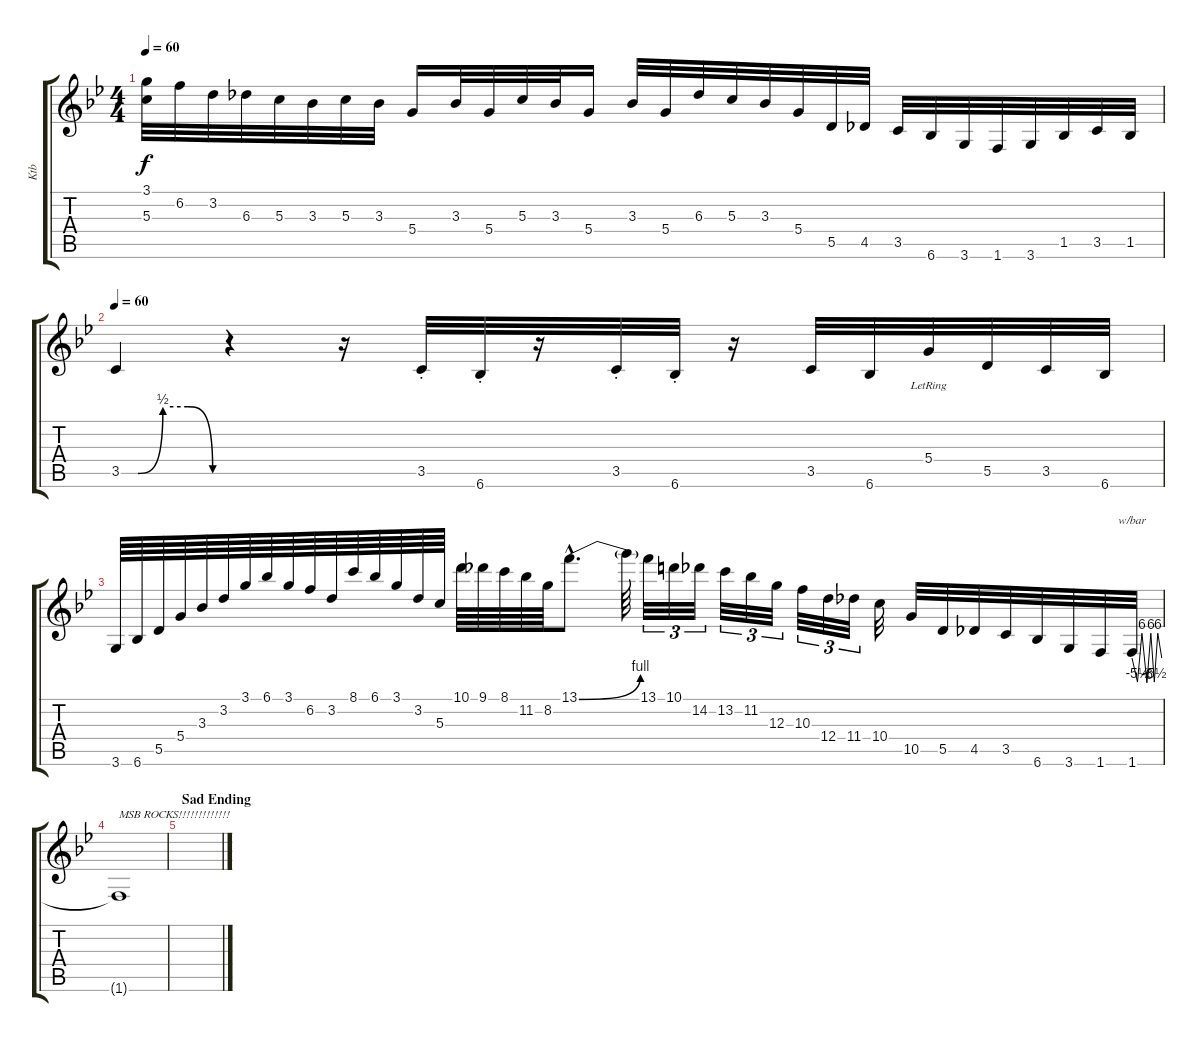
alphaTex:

\track ("Ktb" "Ktb") {instrument distortionguitar}
\staff {score tabs}
\tuning (E4 B3 G3 D3 A2 E2) {hide}
\ts (4 4)
\tempo 60
\clef g2
\ks gminor
(3.1 5.3{t}).32{dy f} 6.2.32 3.2.32 6.3.32 5.3.32 3.3.32 5.3.32 3.3.32 5.4.16 3.3.32 5.4.32 5.3.32 3.3.32 5.4.16 3.3.32 5.4.32 6.3.32 5.3.32 3.3.32 5.4.32 5.5.32 4.5.32 3.5.32 6.6.32 3.6.32 1.6.32 3.6.32 1.5.32 3.5.32 1.5.32 |
\tempo 60
3.5{be (custom 0 0 10 0 25 2 40 2 55 0 60 0)}.4 r.4 r.16 3.5{st}.32 6.6{st}.32 r.16 3.5{st}.32 6.6{st}.32 r.16 3.5.32 6.6.32 5.4{lr}.32 5.5.32 3.5.32 6.6.32 |
3.6.64 6.6.64 5.5.64 5.4.64 3.3.64 3.2.64 3.1.64 6.1.64 3.1.64 6.2.64 3.2.64 8.1.64 6.1.64 3.1.64 3.2.64 5.3.64 10.1.64 9.1.64 8.1.64 11.2.64 8.2.64 13.1{be (bend 0 0 60 4) hac}.8{d} 13.1{t}.64 13.1.32{tu (3 2)} 10.1.32{tu (3 2)} 14.2.32{tu (3 2)} 13.2.32{tu (3 2)} 11.2.32{tu (3 2)} 12.3.32{tu (3 2)} 10.3.32{tu (3 2)} 12.4.32{tu (3 2)} 11.4.32{tu (3 2)} 10.4.32 10.5.32 5.5.32 4.5.32 3.5.32 6.6.32 3.6.32 1.6.32 1.6.32{tbe (custom default 0 0 11 -22 20 24 30 -24 38 24 45 -22 52 24 60 0)} |
1.6{t}.1{txt "MSB ROCKS!!!!!!!!!!!!!"} |
\section ("" "Sad Ending")
